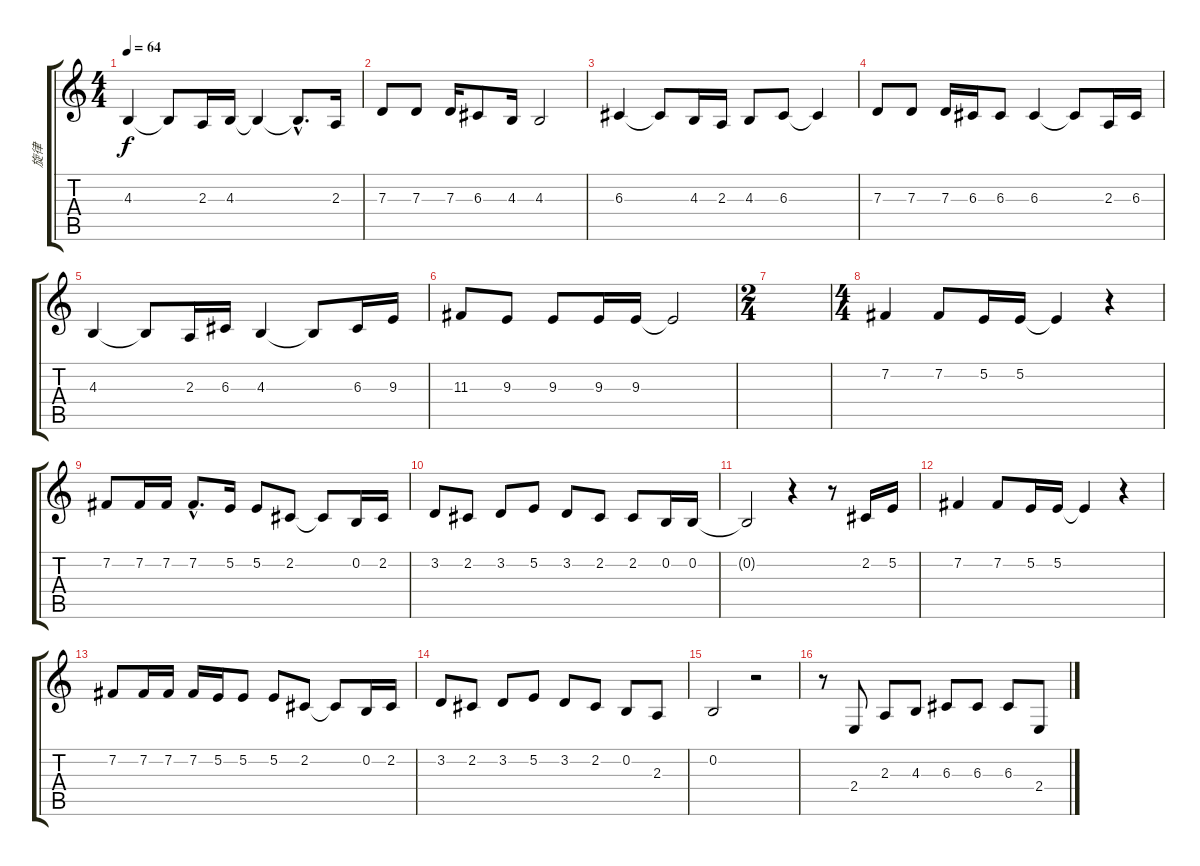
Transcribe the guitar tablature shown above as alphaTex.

\track ("旋律" "旋律") {instrument stringensemble1}
\staff {score tabs}
\tuning (E4 B3 G3 D3 A2 E2) {hide}
\ts (4 4)
\tempo 64
\clef g2
\ks c
4.3.4{dy f} 4.3{t}.8 2.3.16 4.3.16 4.3{t}.4 4.3{hac t}.8{d} 2.3.16 |
7.3.8 7.3.8 7.3.16 6.3.8 4.3.16 4.3.2 |
6.3.4 6.3{t}.8 4.3.16 2.3.16 4.3.8 6.3.8 6.3{t}.4 |
7.3.8 7.3.8 7.3.16 6.3.16 6.3.8 6.3.4 6.3{t}.8 2.3.16 6.3.16 |
4.3.4 4.3{t}.8 2.3.16 6.3.16 4.3.4 4.3{t}.8 6.3.16 9.3.16 |
11.3.8 9.3.8 9.3.8 9.3.16 9.3.16 9.3{t}.2 |
\ts (2 4)
|
\ts (4 4)
7.2.4 7.2.8 5.2.16 5.2.16 5.2{t}.4 r.4 |
7.2.8 7.2.16 7.2.16 7.2{hac}.8{d} 5.2.16 5.2.8 2.2.8 2.2{t}.8 0.2.16 2.2.16 |
3.2.8 2.2.8 3.2.8 5.2.8 3.2.8 2.2.8 2.2.8 0.2.16 0.2.16 |
0.2{t}.2 r.4 r.8 2.2.16 5.2.16 |
7.2.4 7.2.8 5.2.16 5.2.16 5.2{t}.4 r.4 |
7.2.8 7.2.16 7.2.16 7.2.16 5.2.16 5.2.8 5.2.8 2.2.8 2.2{t}.8 0.2.16 2.2.16 |
3.2.8 2.2.8 3.2.8 5.2.8 3.2.8 2.2.8 0.2.8 2.3.8 |
0.2.2 r.2 |
r.8 2.4.8 2.3.8 4.3.8 6.3.8 6.3.8 6.3.8 2.4.8
